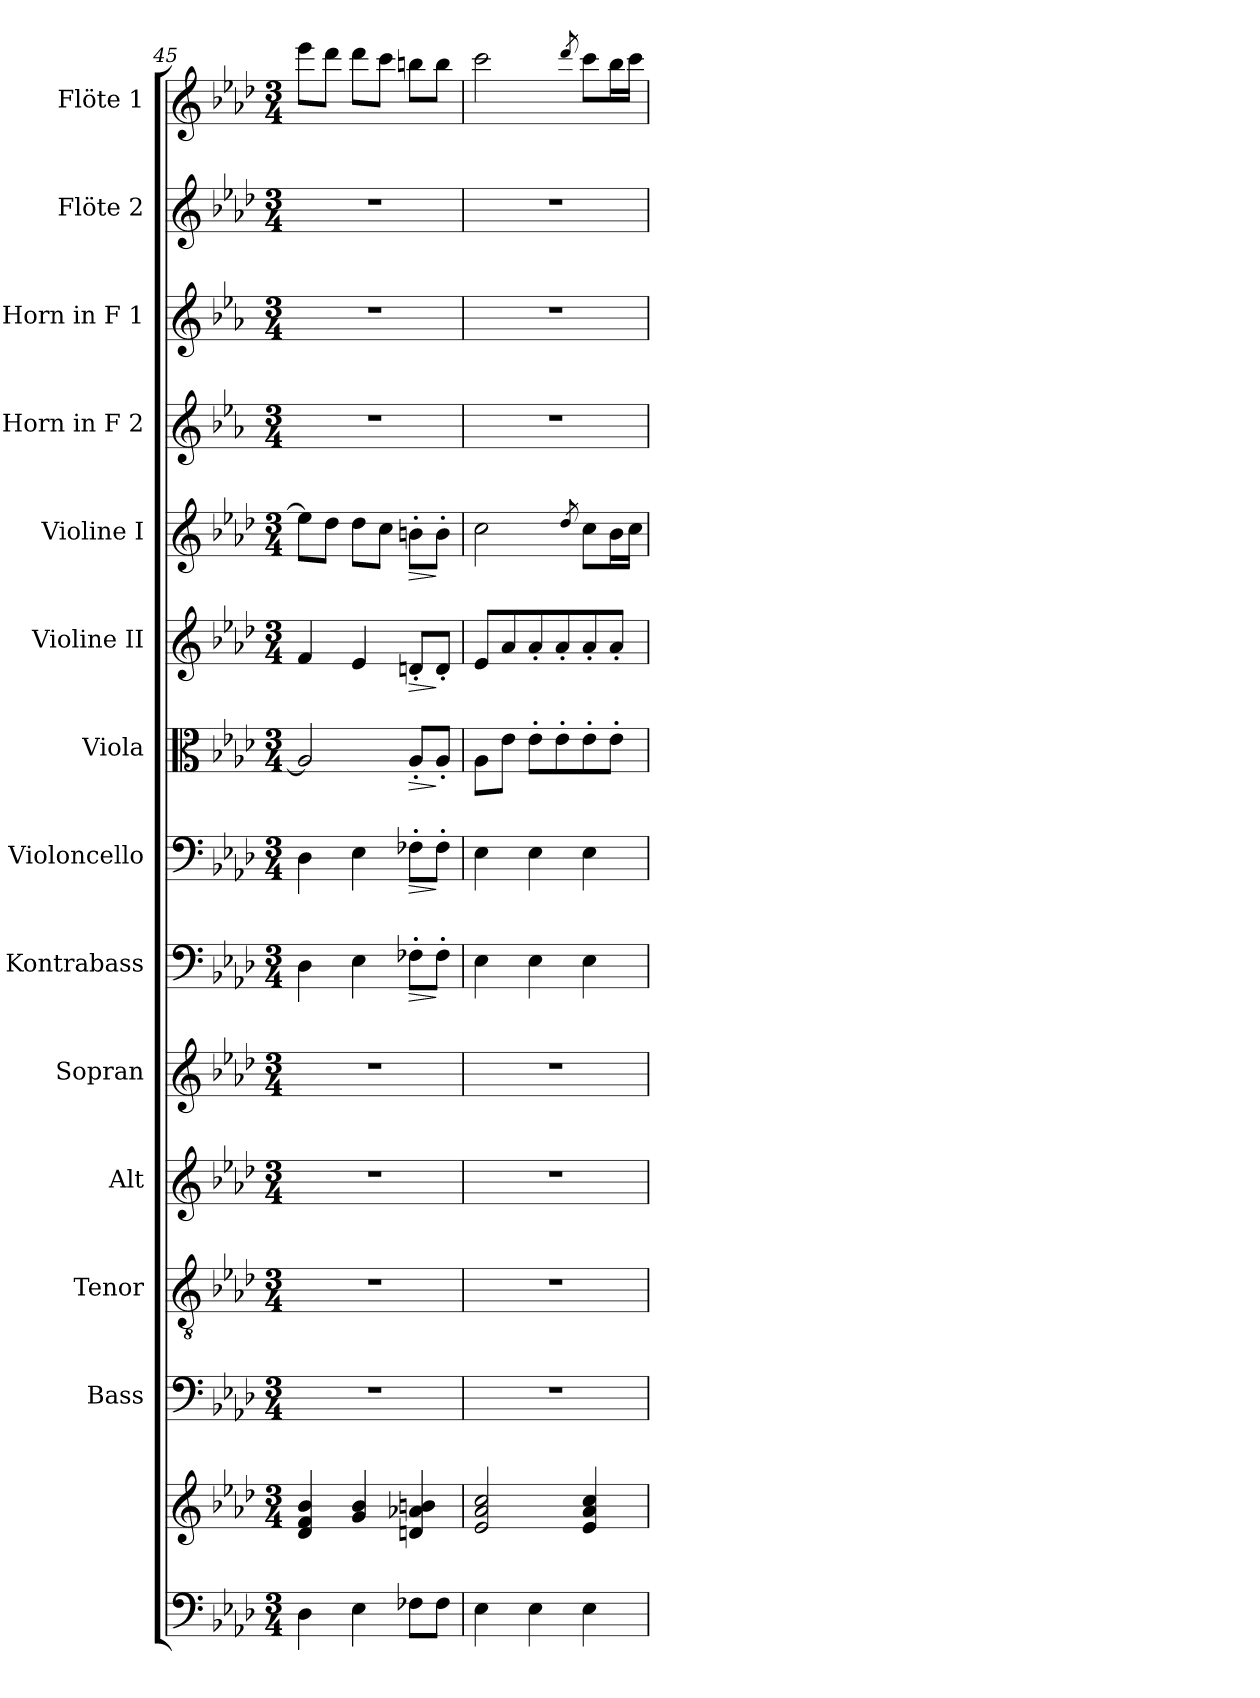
**kern	**kern	**kern	**kern	**kern	**kern	**kern	**dynam	**kern	**dynam	**kern	**dynam	**kern	**dynam	**kern	**dynam	**kern	**kern	**kern	**kern
*part14	*part14	*part13	*part12	*part11	*part10	*part9	*part9	*part8	*part8	*part7	*part7	*part6	*part6	*part5	*part5	*part4	*part3	*part2	*part1
*staff15	*staff14	*staff13	*staff12	*staff11	*staff10	*staff9	*staff9	*staff8	*staff8	*staff7	*staff7	*staff6	*staff6	*staff5	*staff5	*staff4	*staff3	*staff2	*staff1
*	*	*I"Bass	*I"Tenor	*I"Alt	*I"Sopran	*I"Kontrabass	*	*I"Violoncello	*	*I"Viola	*	*I"Violine II	*	*I"Violine I	*	*I"Horn in F 2	*I"Horn in F 1	*I"Flöte 2	*I"Flöte 1
*	*	*I'B.	*I'T.	*I'A.	*I'S.	*I'Kb.	*	*I'Vc.	*	*I'Vla.	*	*I'Vl. II	*	*I'Vl. I	*	*	*	*I'Fl. 2	*I'Fl. 1
*clefF4	*clefG2	*clefF4	*clefGv2	*clefG2	*clefG2	*clefF4	*	*clefF4	*	*clefC3	*	*clefG2	*	*clefG2	*	*clefG2	*clefG2	*clefG2	*clefG2
*	*	*	*	*	*	*ITrd7c12	*	*	*	*	*	*	*	*	*	*ITrd4c7	*ITrd4c7	*	*
*k[b-e-a-d-]	*k[b-e-a-d-]	*k[b-e-a-d-]	*k[b-e-a-d-]	*k[b-e-a-d-]	*k[b-e-a-d-]	*k[b-e-a-d-]	*	*k[b-e-a-d-]	*	*k[b-e-a-d-]	*	*k[b-e-a-d-]	*	*k[b-e-a-d-]	*	*k[b-e-a-d-]	*k[b-e-a-d-]	*k[b-e-a-d-]	*k[b-e-a-d-]
*A-:	*A-:	*A-:	*A-:	*A-:	*A-:	*A-:	*	*A-:	*	*A-:	*	*A-:	*	*A-:	*	*A-:	*A-:	*A-:	*A-:
*M3/4	*M3/4	*M3/4	*M3/4	*M3/4	*M3/4	*M3/4	*	*M3/4	*	*M3/4	*	*M3/4	*	*M3/4	*	*M3/4	*M3/4	*M3/4	*M3/4
=45	=45	=45	=45	=45	=45	=45	=45	=45	=45	=45	=45	=45	=45	=45	=45	=45	=45	=45	=45
4D-\	4d-/ 4f/ 4b-/	2.r	2.r	2.r	2.r	4DD-\	.	4D-\	.	2A-/]	.	4f/	.	8ee-\L]	.	2.r	2.r	2.r	8eee-\L
.	.	.	.	.	.	.	.	.	.	.	.	.	.	8dd-\J	.	.	.	.	8ddd-\J
4E-\	4g/ 4b-/	.	.	.	.	4EE-\	.	4E-\	.	.	.	4e-/	.	8dd-\L	.	.	.	.	8ddd-\L
.	.	.	.	.	.	.	.	.	.	.	.	.	.	8cc\J	.	.	.	.	8ccc\J
!	!	!	!	!	!	!	!LO:HP:b	!	!LO:HP:b	!	!LO:HP:b	!	!LO:HP:b	!	!LO:HP:b	!	!	!	!
8F-X\L	4dn/ 4a-X/ 4bn/	.	.	.	.	8FF-X'>\L	>	8F-X'>\L	>	8A-'</L	>	8dn'</L	>	8bn'>\L	>	.	.	.	8bbn\L
8F-\J	.	.	.	.	.	8FF-'>\J	]	8F-'>\J	]	8A-'</J	]	8d'</J	]	8b'>\J	]	.	.	.	8bb\J
=46	=46	=46	=46	=46	=46	=46	=46	=46	=46	=46	=46	=46	=46	=46	=46	=46	=46	=46	=46
4E-\	2e-/ 2a-/ 2cc/	2.r	2.r	2.r	2.r	4EE-\	.	4E-\	.	8A-\L	.	8e-/L	.	2cc\	.	2.r	2.r	2.r	2ccc\
.	.	.	.	.	.	.	.	.	.	8e-\J	.	8a-/	.	.	.	.	.	.	.
4E-\	.	.	.	.	.	4EE-\	.	4E-\	.	8e-'>\L	.	8a-'</	.	.	.	.	.	.	.
.	.	.	.	.	.	.	.	.	.	8e-'>\	.	8a-'</	.	.	.	.	.	.	.
.	.	.	.	.	.	.	.	.	.	.	.	.	.	8qdd-/	.	.	.	.	8qddd-/
4E-\	4e-/ 4a-/ 4cc/	.	.	.	.	4EE-\	.	4E-\	.	8e-'>\	.	8a-'</	.	8cc\L	.	.	.	.	8ccc\L
.	.	.	.	.	.	.	.	.	.	8e-'>\J	.	8a-'</J	.	16b-\L	.	.	.	.	16bb-\L
.	.	.	.	.	.	.	.	.	.	.	.	.	.	16cc\JJ	.	.	.	.	16ccc\JJ
=	=	=	=	=	=	=	=	=	=	=	=	=	=	=	=	=	=	=	=
*-	*-	*-	*-	*-	*-	*-	*-	*-	*-	*-	*-	*-	*-	*-	*-	*-	*-	*-	*-
